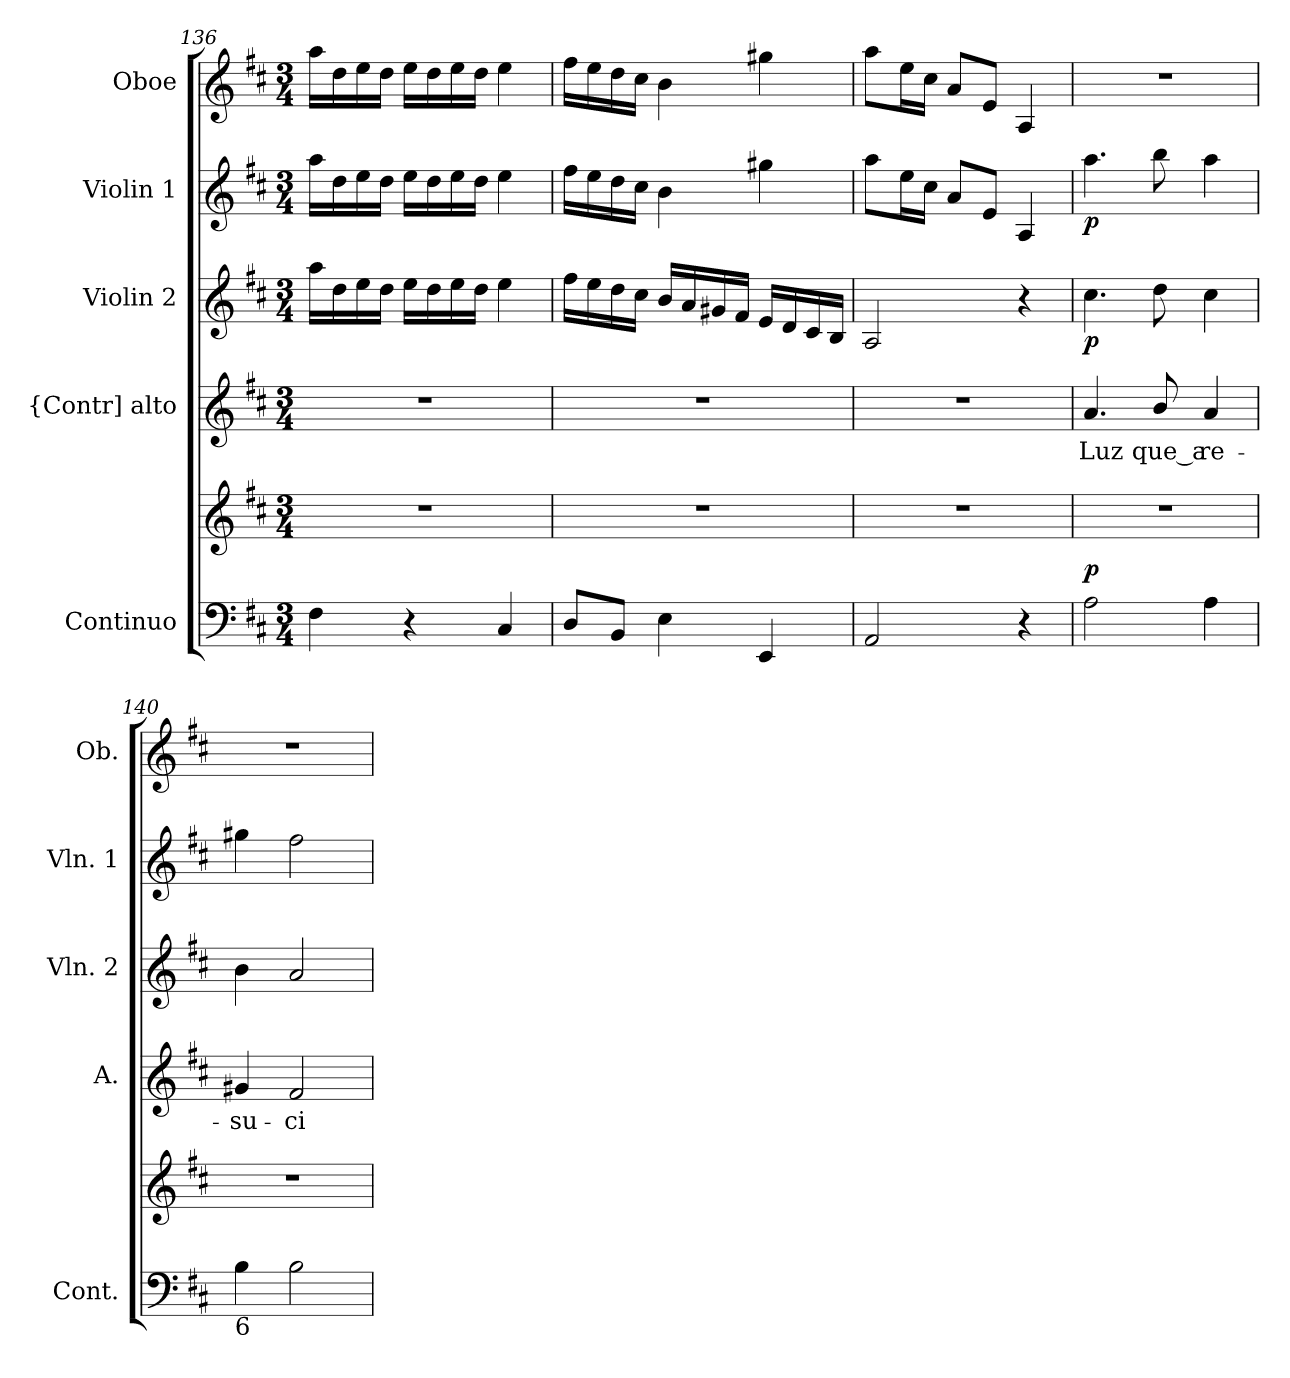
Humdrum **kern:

**kern	**kern	**dynam	**kern	**text	**kern	**dynam	**kern	**dynam	**kern
*part5	*part5	*part5	*part4	*part4	*part3	*part3	*part2	*part2	*part1
*staff6	*staff5	*staff5/6	*staff4	*staff4	*staff3	*staff3	*staff2	*staff2	*staff1
*I"Continuo	*	*	*I"{Contr] alto	*	*I"Violin 2	*	*I"Violin 1	*	*I"Oboe
*I'Cont.	*	*	*I'A.	*	*I'Vln. 2	*	*I'Vln. 1	*	*I'Ob.
*clefF4	*clefG2	*	*clefG2	*	*clefG2	*	*clefG2	*	*clefG2
*k[f#c#]	*k[f#c#]	*	*k[f#c#]	*	*k[f#c#]	*	*k[f#c#]	*	*k[f#c#]
*D:	*D:	*	*D:	*	*D:	*	*D:	*	*D:
*M3/4	*M3/4	*	*M3/4	*	*M3/4	*	*M3/4	*	*M3/4
=136	=136	=136	=136	=136	=136	=136	=136	=136	=136
!	!LO:N:vis=1	!	!LO:N:vis=1	!	!	!	!	!	!
4F#i\	2.r	.	2.r	.	16aai\LL	.	16aai\LL	.	16aai\LL
.	.	.	.	.	16ddi\	.	16ddi\	.	16ddi\
.	.	.	.	.	16eei\	.	16eei\	.	16eei\
.	.	.	.	.	16ddi\JJ	.	16ddi\JJ	.	16ddi\JJ
4r	.	.	.	.	16eei\LL	.	16eei\LL	.	16eei\LL
.	.	.	.	.	16ddi\	.	16ddi\	.	16ddi\
.	.	.	.	.	16eei\	.	16eei\	.	16eei\
.	.	.	.	.	16ddi\JJ	.	16ddi\JJ	.	16ddi\JJ
4C#i/	.	.	.	.	4eei\	.	4eei\	.	4eei\
!!LO:PB:g=z
=137	=137	=137	=137	=137	=137	=137	=137	=137	=137
!	!LO:N:vis=1	!	!LO:N:vis=1	!	!	!	!	!	!
8Di/L	2.r	.	2.r	.	16ff#i\LL	.	16ff#i\LL	.	16ff#i\LL
.	.	.	.	.	16eei\	.	16eei\	.	16eei\
8BBi/J	.	.	.	.	16ddi\	.	16ddi\	.	16ddi\
.	.	.	.	.	16cc#i\JJ	.	16cc#i\JJ	.	16cc#i\JJ
4Ei\	.	.	.	.	16bi/LL	.	4bi\	.	4bi\
.	.	.	.	.	16ai/	.	.	.	.
.	.	.	.	.	16g#Xi/	.	.	.	.
.	.	.	.	.	16f#i/JJ	.	.	.	.
4EEi/	.	.	.	.	16ei/LL	.	4gg#Xi\	.	4gg#Xi\
.	.	.	.	.	16di/	.	.	.	.
.	.	.	.	.	16c#i/	.	.	.	.
.	.	.	.	.	16Bi/JJ	.	.	.	.
=138	=138	=138	=138	=138	=138	=138	=138	=138	=138
!	!LO:N:vis=1	!	!LO:N:vis=1	!	!	!	!	!	!
2AAi/	2.r	.	2.r	.	2Ai/	.	8aai\L	.	8aai\L
.	.	.	.	.	.	.	16eei\L	.	16eei\L
.	.	.	.	.	.	.	16cc#i\JJ	.	16cc#i\JJ
.	.	.	.	.	.	.	8ai/L	.	8ai/L
.	.	.	.	.	.	.	8ei/J	.	8ei/J
4r	.	.	.	.	4r	.	4Ai/	.	4Ai/
=139	=139	=139	=139	=139	=139	=139	=139	=139	=139
!	!LO:N:vis=1	!	!	!	!	!	!	!	!
!	!	!	!	!LO:LY:b:color=#000000	!	!	!	!	!LO:N:vis=1
2Ai\	2.r	p	4.ai/	Luz	4.cc#i\	p	4.aai\	p	2.r
!	!	!	!	!LO:LY:b:color=#000000	!	!	!	!	!
.	.	.	8bi/	que_a	8ddi\	.	8bbi\	.	.
!	!	!	!	!LO:LY:b:color=#000000	!	!	!	!	!
4Ai\	.	.	4ai/	re-	4cc#i\	.	4aai\	.	.
=140	=140	=140	=140	=140	=140	=140	=140	=140	=140
!	!LO:N:vis=1	!	!	!	!	!	!	!	!
!LO:TX:b:t=6	!	!	!	!	!	!	!	!	!
!	!	!	!	!LO:LY:b:color=#000000	!	!	!	!	!LO:N:vis=1
4Bi\	2.r	.	4g#Xi/	-su-	4bi\	.	4gg#Xi\	.	2.r
!	!	!	!	!LO:LY:b:color=#000000	!	!	!	!	!
2Bi\	.	.	2f#i/	-ci-	2ai/	.	2ff#i\	.	.
=	=	=	=	=	=	=	=	=	=
*-	*-	*-	*-	*-	*-	*-	*-	*-	*-
